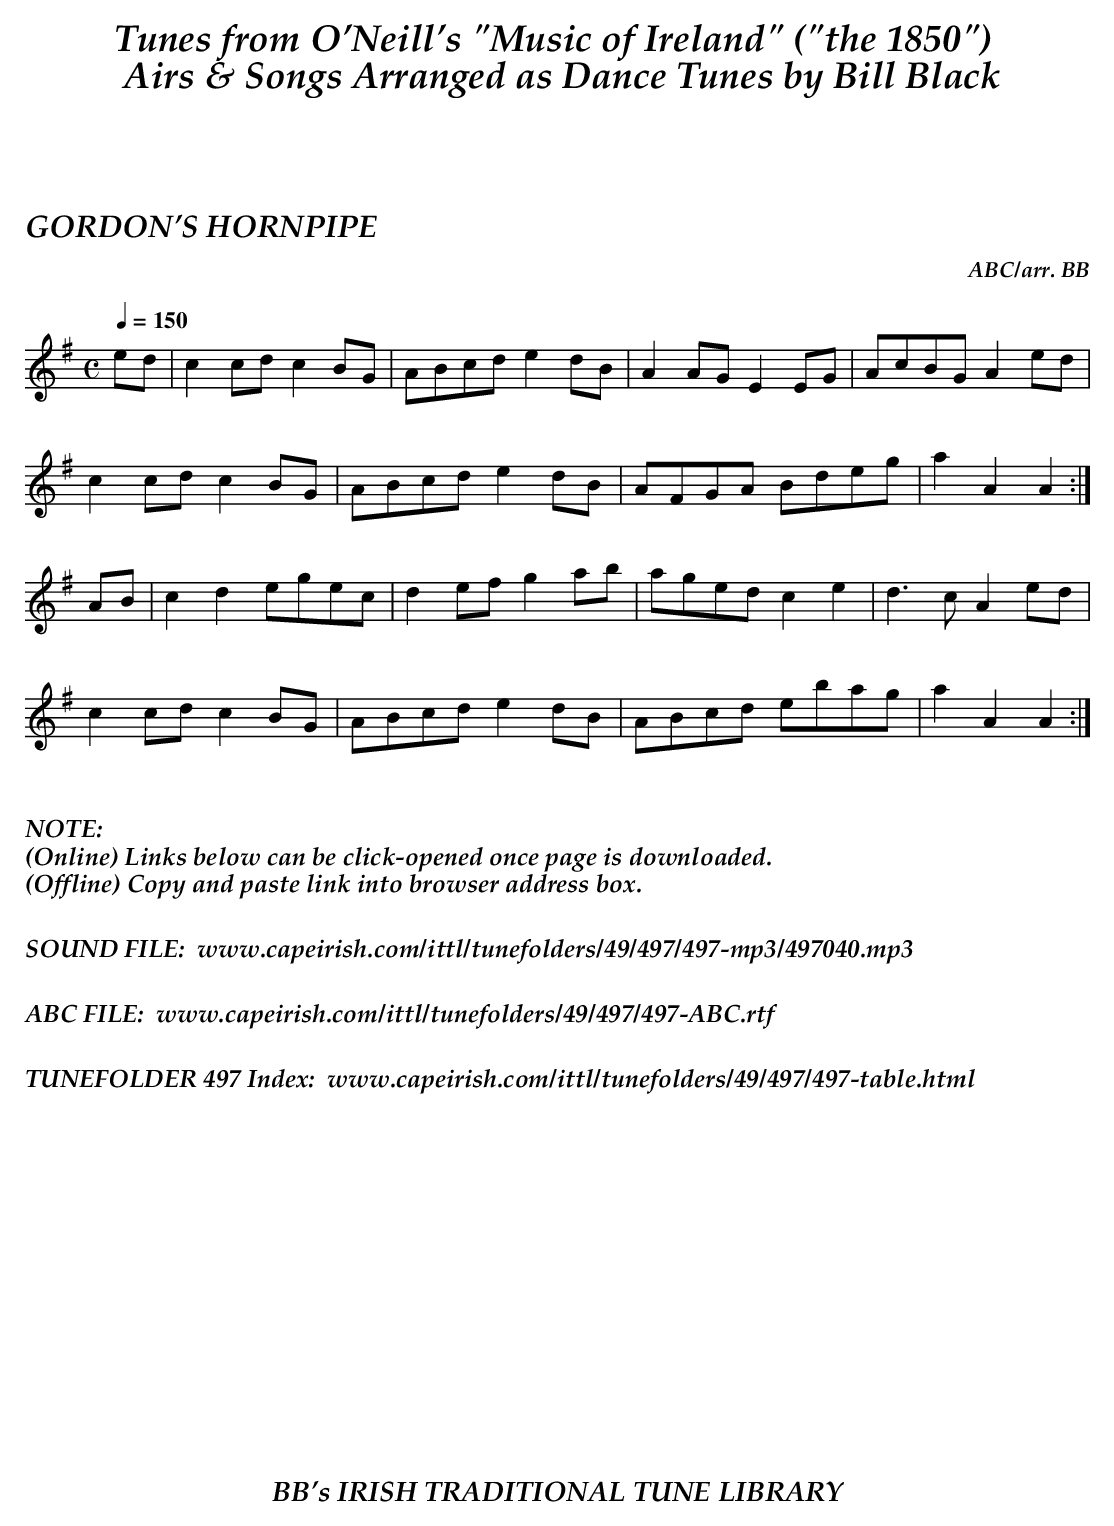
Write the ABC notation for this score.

X:1
T:GORDON'S HORNPIPE
Q:1/4=150
C:ABC/arr. BB
M:C
L:1/8
K:Ador
ed|c2cd c2BG|ABcd e2dB|A2AG E2EG|AcBG A2ed|
c2cd c2BG|ABcd e2dB|AFGA Bdeg|a2A2A2 :|
AB|c2d2 egec|d2ef g2ab|aged c2e2|d3c A2ed|
c2cd c2BG|ABcd e2dB|ABcd ebag|a2A2A2 :|]
%%vskip .3in
%%textoption left
%%textfont "Palatino-BoldItalic" 16
%%begintext
%%NOTE:
(Online) Links below can be click-opened once page is downloaded.
(Offline) Copy and paste link into browser address box.
%%
%%
SOUND FILE:  www.capeirish.com/ittl/tunefolders/49/497/497-mp3/497040.mp3
%%
%%
ABC FILE:  www.capeirish.com/ittl/tunefolders/49/497/497-ABC.rtf
%%
%%
TUNEFOLDER 497 Index:  www.capeirish.com/ittl/tunefolders/49/497/497-table.html
